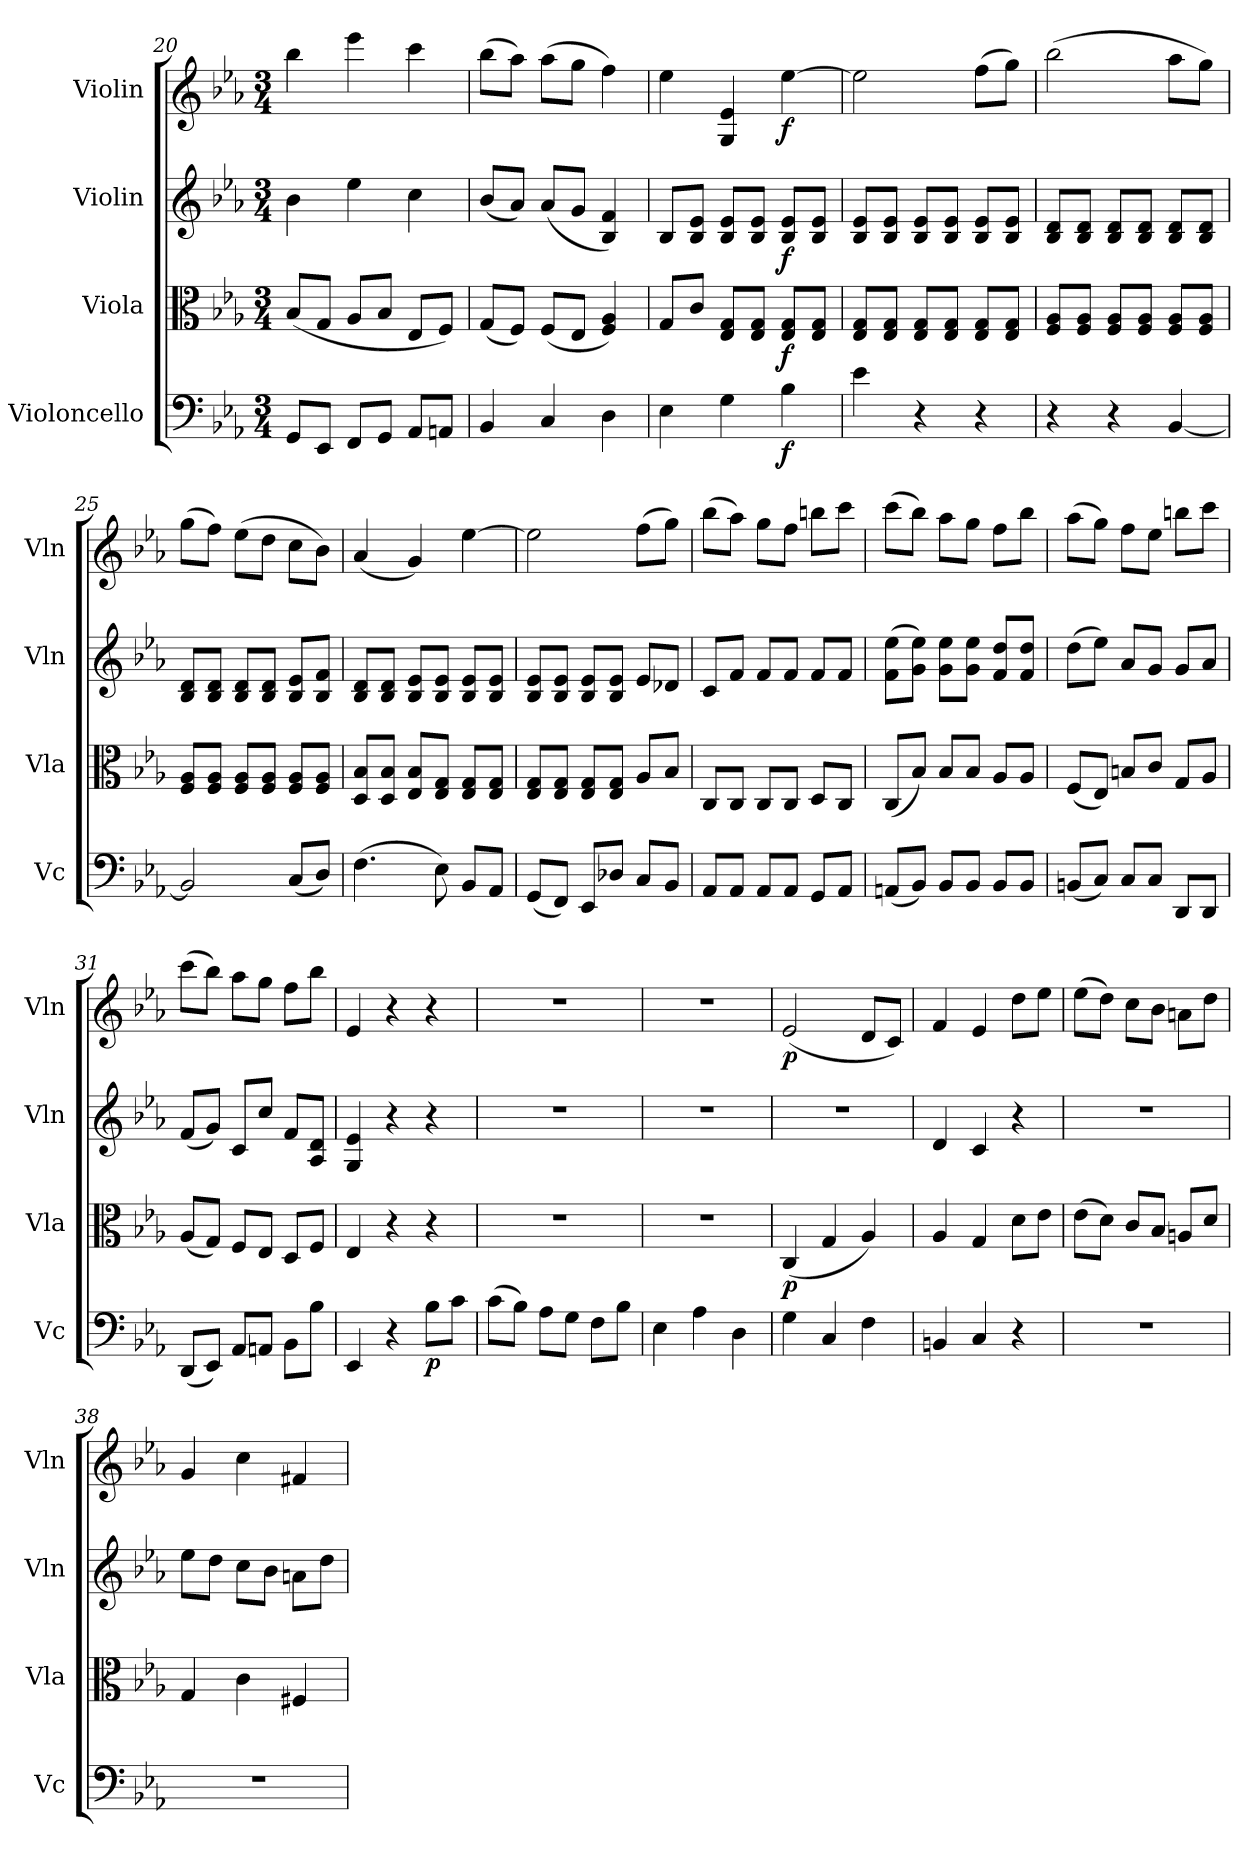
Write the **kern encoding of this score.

**kern	**dynam	**kern	**dynam	**kern	**dynam	**kern	**dynam
*part4	*part4	*part3	*part3	*part2	*part2	*part1	*part1
*staff4	*staff4	*staff3	*staff3	*staff2	*staff2	*staff1	*staff1
*I"Violoncello	*	*I"Viola	*	*I"Violin	*	*I"Violin	*
*I'Vc	*	*I'Vla	*	*I'Vln	*	*I'Vln	*
*clefF4	*	*clefC3	*	*clefG2	*	*clefG2	*
*k[b-e-a-]	*	*k[b-e-a-]	*	*k[b-e-a-]	*	*k[b-e-a-]	*
*E-:	*	*E-:	*	*E-:	*	*E-:	*
*M3/4	*	*M3/4	*	*M3/4	*	*M3/4	*
=20	=20	=20	=20	=20	=20	=20	=20
8GG/L	.	(8B-/L	.	4b-	.	4bb-	.
8EE-/J	.	8G/J	.	.	.	.	.
8FF/L	.	8A-/L	.	4ee-	.	4eee-	.
8GG/J	.	8B-/J	.	.	.	.	.
8AA-/L	.	8E-/L	.	4cc	.	4ccc	.
8AAn/J	.	8F/J)	.	.	.	.	.
=21	=21	=21	=21	=21	=21	=21	=21
4BB-	.	(8G/L	.	(8b-/L	.	(8bb-\L	.
.	.	8F/J)	.	8a-/J)	.	8aa-\J)	.
4C	.	(8F/L	.	(8a-/L	.	(8aa-\L	.
.	.	8E-/J	.	8g/J	.	8gg\J	.
4D	.	4F 4A-)	.	4B- 4f)	.	4ff)	.
=22	=22	=22	=22	=22	=22	=22	=22
4E-	.	8G/L	.	8B-/L	.	4ee-	.
.	.	8c/J	.	8B-/ 8e-/J	.	.	.
4G	.	8E-/ 8G/L	.	8B-/ 8e-/L	.	4G 4e-	.
.	.	8E-/ 8G/J	.	8B-/ 8e-/J	.	.	.
4B-	f	8E-/ 8G/L	f	8B-/ 8e-/L	f	[4ee-	f
.	.	8E-/ 8G/J	.	8B-/ 8e-/J	.	.	.
=23	=23	=23	=23	=23	=23	=23	=23
4e-	.	8E-/ 8G/L	.	8B-/ 8e-/L	.	2ee-]	.
.	.	8E-/ 8G/J	.	8B-/ 8e-/J	.	.	.
4r	.	8E-/ 8G/L	.	8B-/ 8e-/L	.	.	.
.	.	8E-/ 8G/J	.	8B-/ 8e-/J	.	.	.
4r	.	8E-/ 8G/L	.	8B-/ 8e-/L	.	(8ff\L	.
.	.	8E-/ 8G/J	.	8B-/ 8e-/J	.	8gg\J)	.
=24	=24	=24	=24	=24	=24	=24	=24
4r	.	8F/ 8A-/L	.	8B-/ 8d/L	.	(2bb-	.
.	.	8F/ 8A-/J	.	8B-/ 8d/J	.	.	.
4r	.	8F/ 8A-/L	.	8B-/ 8d/L	.	.	.
.	.	8F/ 8A-/J	.	8B-/ 8d/J	.	.	.
[4BB-	.	8F/ 8A-/L	.	8B-/ 8d/L	.	8aa-\L	.
.	.	8F/ 8A-/J	.	8B-/ 8d/J	.	8gg\J)	.
=25	=25	=25	=25	=25	=25	=25	=25
2BB-]	.	8F/ 8A-/L	.	8B-/ 8d/L	.	(8gg\L	.
.	.	8F/ 8A-/J	.	8B-/ 8d/J	.	8ff\J)	.
.	.	8F/ 8A-/L	.	8B-/ 8d/L	.	(8ee-\L	.
.	.	8F/ 8A-/J	.	8B-/ 8d/J	.	8dd\J	.
(8C/L	.	8F/ 8A-/L	.	8B-/ 8e-/L	.	8cc\L	.
8D/J)	.	8F/ 8A-/J	.	8B-/ 8f/J	.	8b-\J)	.
=26	=26	=26	=26	=26	=26	=26	=26
(4.F	.	8D/ 8B-/L	.	8B-/ 8d/L	.	(4a-	.
.	.	8D/ 8B-/J	.	8B-/ 8d/J	.	.	.
.	.	8E-/ 8B-/L	.	8B-/ 8e-/L	.	4g)	.
8E-)	.	8E-/ 8G/J	.	8B-/ 8e-/J	.	.	.
8BB-/L	.	8E-/ 8G/L	.	8B-/ 8e-/L	.	[4ee-	.
8AA-/J	.	8E-/ 8G/J	.	8B-/ 8e-/J	.	.	.
=27	=27	=27	=27	=27	=27	=27	=27
(8GG/L	.	8E-/ 8G/L	.	8B-/ 8e-/L	.	2ee-]	.
8FF/J)	.	8E-/ 8G/J	.	8B-/ 8e-/J	.	.	.
8EE-/L	.	8E-/ 8G/L	.	8B-/ 8e-/L	.	.	.
8D-X/J	.	8E-/ 8G/J	.	8B-/ 8e-/J	.	.	.
8C/L	.	8A-/L	.	8e-/L	.	(8ff\L	.
8BB-/J	.	8B-/J	.	8d-X/J	.	8gg\J)	.
=28	=28	=28	=28	=28	=28	=28	=28
8AA-/L	.	8C/L	.	8c/L	.	(8bb-\L	.
8AA-/J	.	8C/J	.	8f/J	.	8aa-\J)	.
8AA-/L	.	8C/L	.	8f/L	.	8gg\L	.
8AA-/J	.	8C/J	.	8f/J	.	8ff\J	.
8GG/L	.	8D/L	.	8f/L	.	8bbn\L	.
8AA-/J	.	8C/J	.	8f/J	.	8ccc\J	.
=29	=29	=29	=29	=29	=29	=29	=29
(8AAn/L	.	(8C/L	.	(8f\ 8ee-\L	.	(8ccc\L	.
8BB-/J)	.	8B-/J)	.	8g\ 8ee-\J)	.	8bb-\J)	.
8BB-/L	.	8B-/L	.	8g\ 8ee-\L	.	8aa-\L	.
8BB-/J	.	8B-/J	.	8g\ 8ee-\J	.	8gg\J	.
8BB-/L	.	8A-/L	.	8f/ 8dd/L	.	8ff\L	.
8BB-/J	.	8A-/J	.	8f/ 8dd/J	.	8bb-\J	.
=30	=30	=30	=30	=30	=30	=30	=30
(8BBn/L	.	(8F/L	.	(8dd\L	.	(8aa-\L	.
8C/J)	.	8E-/J)	.	8ee-\J)	.	8gg\J)	.
8C/L	.	8Bn/L	.	8a-/L	.	8ff\L	.
8C/J	.	8c/J	.	8g/J	.	8ee-\J	.
8DD/L	.	8G/L	.	8g/L	.	8bbn\L	.
8DD/J	.	8A-/J	.	8a-/J	.	8ccc\J	.
=31	=31	=31	=31	=31	=31	=31	=31
(8DD/L	.	(8A-/L	.	(8f/L	.	(8ccc\L	.
8EE-/J)	.	8G/J)	.	8g/J)	.	8bb-\J)	.
8AA-/L	.	8F/L	.	8c/L	.	8aa-\L	.
8AAn/J	.	8E-/J	.	8cc/J	.	8gg\J	.
8BB-\L	.	8D/L	.	8f/L	.	8ff\L	.
8B-\J	.	8F/J	.	8A-/ 8d/J	.	8bb-\J	.
=32	=32	=32	=32	=32	=32	=32	=32
4EE-	.	4E-	.	4G 4e-	.	4e-	.
4r	.	4r	.	4r	.	4r	.
8B-\L	p	4r	.	4r	.	4r	.
8c\J	.	.	.	.	.	.	.
=33	=33	=33	=33	=33	=33	=33	=33
(8c\L	.	2.r	.	2.r	.	2.r	.
8B-\J)	.	.	.	.	.	.	.
8A-\L	.	.	.	.	.	.	.
8G\J	.	.	.	.	.	.	.
8F\L	.	.	.	.	.	.	.
8B-\J	.	.	.	.	.	.	.
=34	=34	=34	=34	=34	=34	=34	=34
4E-	.	2.r	.	2.r	.	2.r	.
4A-	.	.	.	.	.	.	.
4D	.	.	.	.	.	.	.
=35	=35	=35	=35	=35	=35	=35	=35
4G	.	(4C	p	2.r	.	(2e-	p
4C	.	4G	.	.	.	.	.
4F	.	4A-)	.	.	.	8d/L	.
.	.	.	.	.	.	8c/J)	.
=36	=36	=36	=36	=36	=36	=36	=36
4BBn	.	4A-	.	4d	.	4f	.
4C	.	4G	.	4c	.	4e-	.
4r	.	8d\L	.	4r	.	8dd\L	.
.	.	8e-\J	.	.	.	8ee-\J	.
=37	=37	=37	=37	=37	=37	=37	=37
2.r	.	(8e-\L	.	2.r	.	(8ee-\L	.
.	.	8d\J)	.	.	.	8dd\J)	.
.	.	8c/L	.	.	.	8cc\L	.
.	.	8B-/J	.	.	.	8b-\J	.
.	.	8An/L	.	.	.	8an\L	.
.	.	8d/J	.	.	.	8dd\J	.
=38	=38	=38	=38	=38	=38	=38	=38
2.r	.	4G	.	8ee-\L	.	4g	.
.	.	.	.	8dd\J	.	.	.
.	.	4c	.	8cc\L	.	4cc	.
.	.	.	.	8b-\J	.	.	.
.	.	4F#X	.	8an\L	.	4f#X	.
.	.	.	.	8dd\J	.	.	.
=	=	=	=	=	=	=	=
*-	*-	*-	*-	*-	*-	*-	*-
